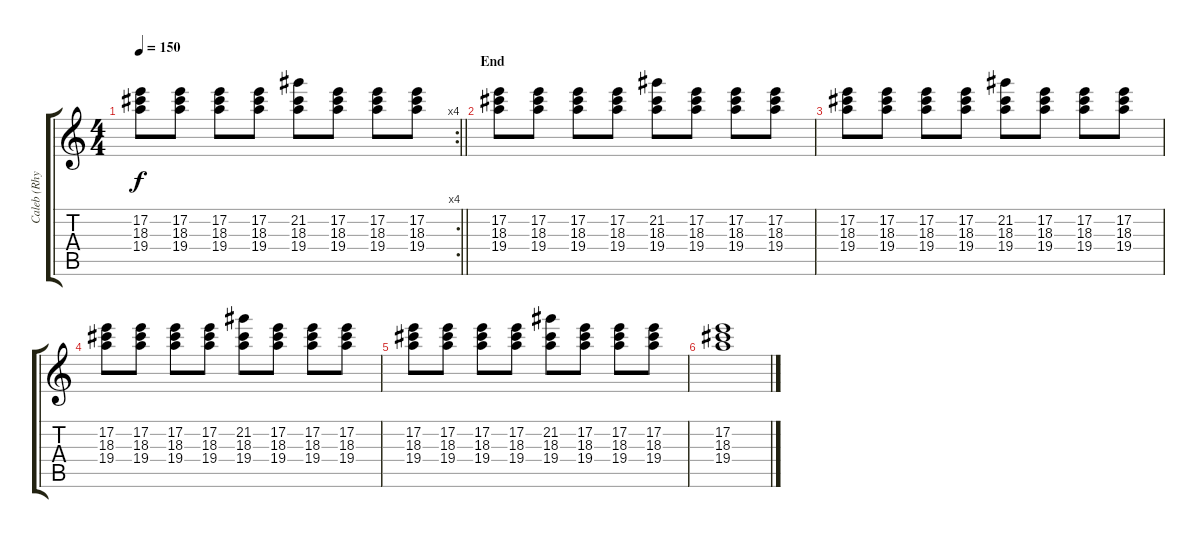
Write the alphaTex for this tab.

\track ("Caleb (Rhythm Guitar)" "Caleb (Rhy") {instrument overdrivenguitar}
\staff {score tabs}
\tuning (E4 B3 G3 D3 A2 E2) {hide}
\rc 4
\ts (4 4)
\tempo 150
\clef g2
\barLineRight lightlight
\ks c
(17.2 18.3 19.4).8{dy f} (17.2 18.3 19.4).8 (17.2 18.3 19.4).8 (17.2 18.3 19.4).8 (21.2 18.3 19.4).8 (17.2 18.3 19.4).8 (17.2 18.3 19.4).8 (17.2 18.3 19.4).8 |
\section ("" "End")
(17.2 18.3 19.4).8 (17.2 18.3 19.4).8 (17.2 18.3 19.4).8 (17.2 18.3 19.4).8 (21.2 18.3 19.4).8 (17.2 18.3 19.4).8 (17.2 18.3 19.4).8 (17.2 18.3 19.4).8 |
(17.2 18.3 19.4).8 (17.2 18.3 19.4).8 (17.2 18.3 19.4).8 (17.2 18.3 19.4).8 (21.2 18.3 19.4).8 (17.2 18.3 19.4).8 (17.2 18.3 19.4).8 (17.2 18.3 19.4).8 |
(17.2 18.3 19.4).8 (17.2 18.3 19.4).8 (17.2 18.3 19.4).8 (17.2 18.3 19.4).8 (21.2 18.3 19.4).8 (17.2 18.3 19.4).8 (17.2 18.3 19.4).8 (17.2 18.3 19.4).8 |
(17.2 18.3 19.4).8 (17.2 18.3 19.4).8 (17.2 18.3 19.4).8 (17.2 18.3 19.4).8 (21.2 18.3 19.4).8 (17.2 18.3 19.4).8 (17.2 18.3 19.4).8 (17.2 18.3 19.4).8 |
(17.2 18.3 19.4).1{volume 0}
